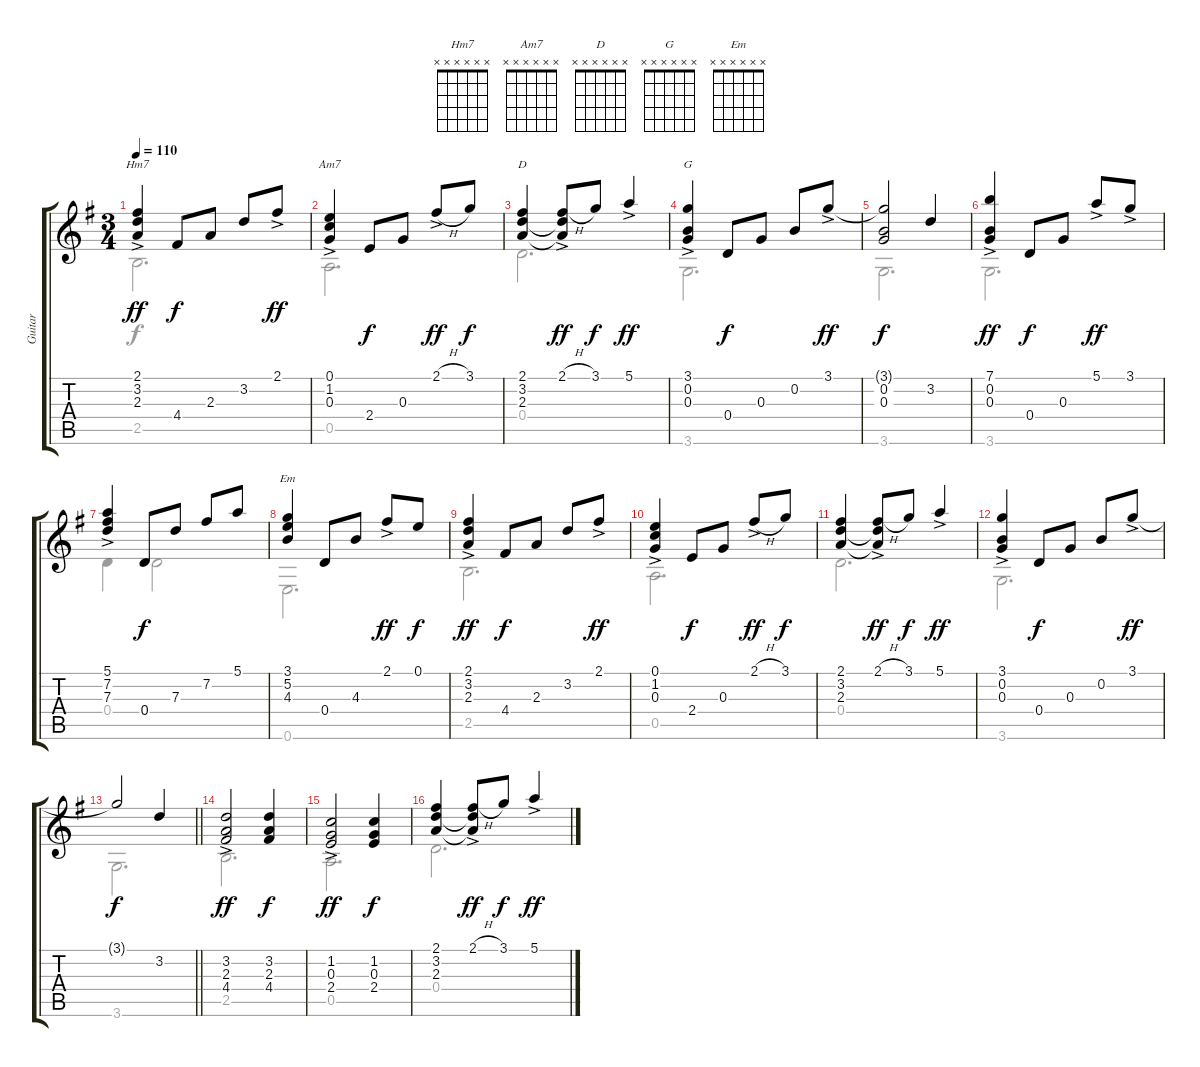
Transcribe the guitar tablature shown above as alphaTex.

\track ("Guitar" "Guitar") {instrument acousticguitarsteel}
\staff {score tabs}
\tuning (E4 B3 G3 D3 A2 E2) {hide}
\chord ("Hm7" x x x x x x)
\chord ("Am7" x x x x x x)
\chord ("D" x x x x x x)
\chord ("G" x x x x x x)
\chord ("Em" x x x x x x)
\voice
\ts (3 4)
\tempo 110
\clef g2
\ks g
(2.1{ac} 3.2 2.3).4{ch "Hm7" dy ff} 4.4.8{dy f} 2.3.8 3.2.8 2.1{ac}.8{dy ff} |
(0.1{ac} 1.2 0.3).4{ch "Am7"} 2.4.8{dy f} 0.3.8 2.1{h ac}.8{dy ff} 3.1.8{dy f} |
(2.1 3.2 2.3).4{ch "D"} (2.1{h ac} 3.2{t} 2.3{t}).8{dy ff} 3.1.8{dy f} 5.1{ac}.4{dy ff} |
(3.1{ac} 0.2 0.3).4{ch "G"} 0.4.8{dy f} 0.3.8 0.2.8 3.1{ac}.8{dy ff} |
(3.1{t} 0.2 0.3).2{dy f} 3.2.4 |
(7.1{ac} 0.2 0.3).4{dy ff} 0.4.8{dy f} 0.3.8 5.1{ac}.8{dy ff} 3.1{ac}.8 |
(5.1{ac} 7.2 7.3).4 0.4.8{dy f} 7.3.8 7.2.8 5.1.8 |
(3.1 5.2 4.3).4{ch "Em"} 0.4.8 4.3.8 2.1{ac}.8{dy ff} 0.1.8{dy f} |
(2.1{ac} 3.2 2.3).4{dy ff} 4.4.8{dy f} 2.3.8 3.2.8 2.1{ac}.8{dy ff} |
(0.1{ac} 1.2 0.3).4 2.4.8{dy f} 0.3.8 2.1{h ac}.8{dy ff} 3.1.8{dy f} |
(2.1 3.2 2.3).4 (2.1{h ac} 3.2{t} 2.3{t}).8{dy ff} 3.1.8{dy f} 5.1{ac}.4{dy ff} |
(3.1{ac} 0.2 0.3).4 0.4.8{dy f} 0.3.8 0.2.8 3.1{ac}.8{dy ff} |
\barLineRight lightlight
3.1{t}.2{dy f} 3.2.4 |
(3.2{ac} 2.3 4.4).2{dy ff} (3.2 2.3 4.4).4{dy f} |
(1.2{ac} 0.3 2.4).2{dy ff} (1.2 0.3 2.4).4{dy f} |
(2.1 3.2 2.3).4 (2.1{h ac} 3.2{t} 2.3{t}).8{dy ff} 3.1.8{dy f} 5.1{ac}.4{dy ff}
\voice
\clef g2
\ottava regular
\simile none
\ks g
2.5.2{d dy f} |
0.5.2{d} |
0.4.2{d} |
3.6.2{d} |
3.6.2{d} |
3.6.2{d} |
0.4.4 0.4.2 |
0.6.2{d} |
2.5.2{d} |
0.5.2{d} |
0.4.2{d} |
3.6.2{d} |
\barLineRight lightlight
3.6.2{d} |
2.5.2{d} |
0.5.2{d} |
0.4.2{d}
